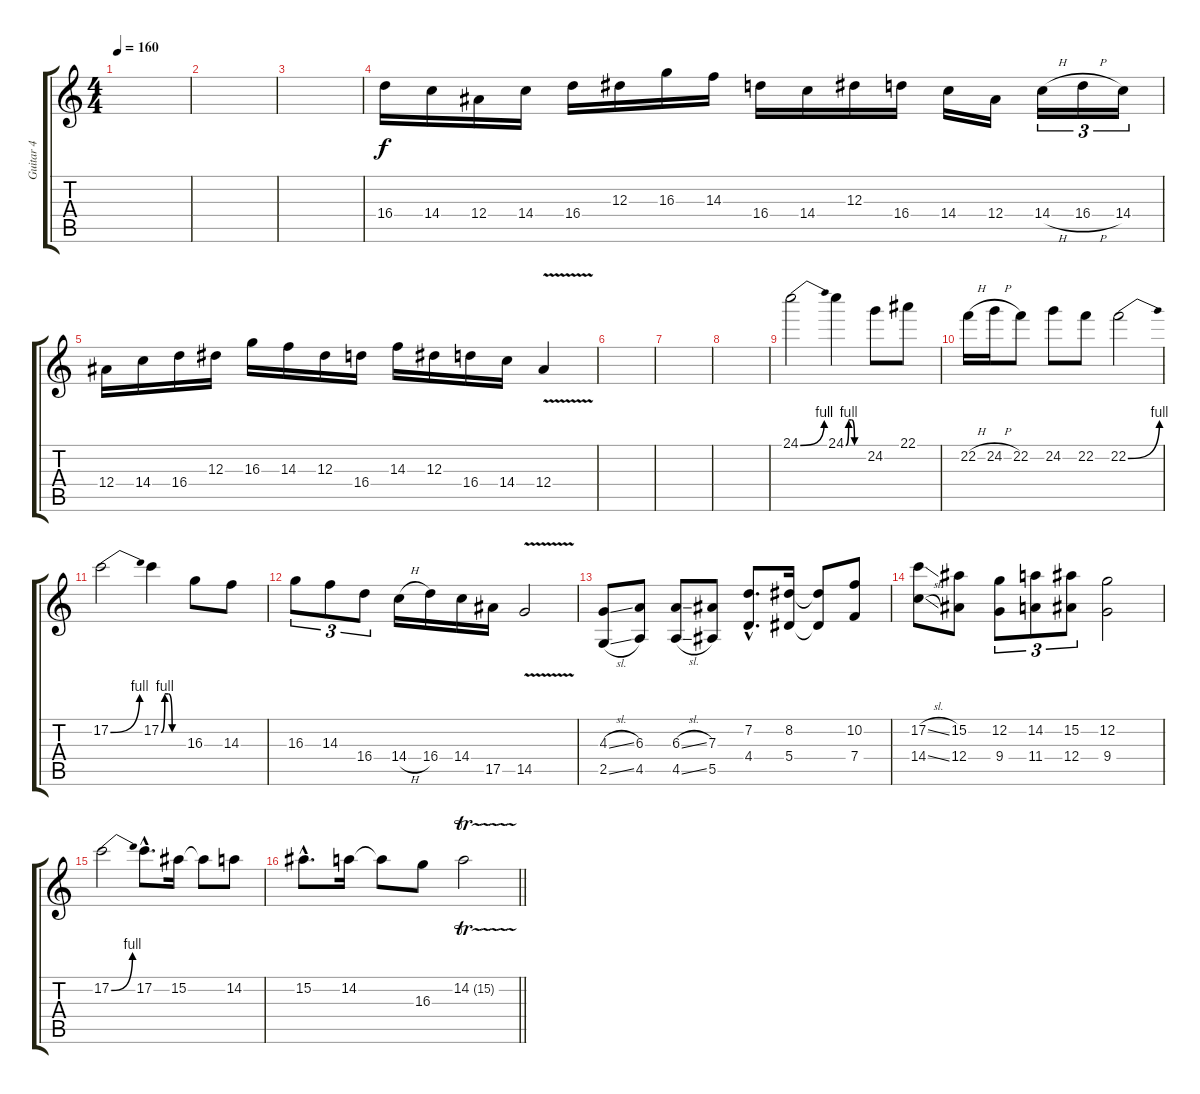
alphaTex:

\track ("Guitar 4" "Guitar 4") {instrument distortionguitar}
\staff {score tabs}
\tuning (C4 G3 Eb3 Bb2 F2 C2) {hide}
\ts (4 4)
\tempo 160
\clef g2
\ks c
|
|
|
16.4.16 14.4.16 12.4.16 14.4.16 16.4.16 12.3.16 16.3.16 14.3.16 16.4.16 14.4.16 12.3.16 16.4.16 14.4.16 12.4.16 14.4{h}.16{tu (3 2)} 16.4{h}.16{tu (3 2)} 14.4.16{tu (3 2)} |
12.4.16 14.4.16 16.4.16 12.3.16 16.3.16 14.3.16 12.3.16 16.4.16 14.3.16 12.3.16 16.4.16 14.4.16 12.4{v}.4 |
|
|
|
24.1{be (bend 0 0 60 4)}.2 24.1{be (custom 0 0 10 4 20 4 30 0 60 0)}.4 24.2.8 22.1.8 |
22.2{h}.16 24.2{h}.16 22.2.8 24.2.8 22.2.8 22.2{be (bend 0 0 60 4)}.2 |
17.2{be (bend 0 0 60 4)}.2 17.2{be (custom 0 0 10 4 20 4 30 0 60 0)}.4 16.3.8 14.3.8 |
16.3.8{tu (3 2)} 14.3.8{tu (3 2)} 16.4.8{tu (3 2)} 14.4{h}.16 16.4.16 14.4.16 17.5.16 14.5{v}.2 |
(4.3{sl} 2.5{sl}).8 (6.3 4.5).8 (6.3{sl} 4.5{sl}).8 (7.3 5.5).8 (7.2{hac} 4.4{hac}).8{d} (8.2 5.4).16 (8.2{t} 5.4{t}).8 (10.2 7.4).8 |
(17.2{sl} 14.4{sl}).8 (15.2 12.4).8 (12.2 9.4).8{tu (3 2)} (14.2 11.4).8{tu (3 2)} (15.2 12.4).8{tu (3 2)} (12.2 9.4).2 |
17.2{be (bend 0 0 60 4)}.2 17.2{hac}.8{d} 15.2.16 15.2{t}.8 14.2.8 |
\barLineRight lightlight
15.2{hac}.8{d} 14.2.16 14.2{t}.8 16.3.8 14.2{tr (15 16)}.2
